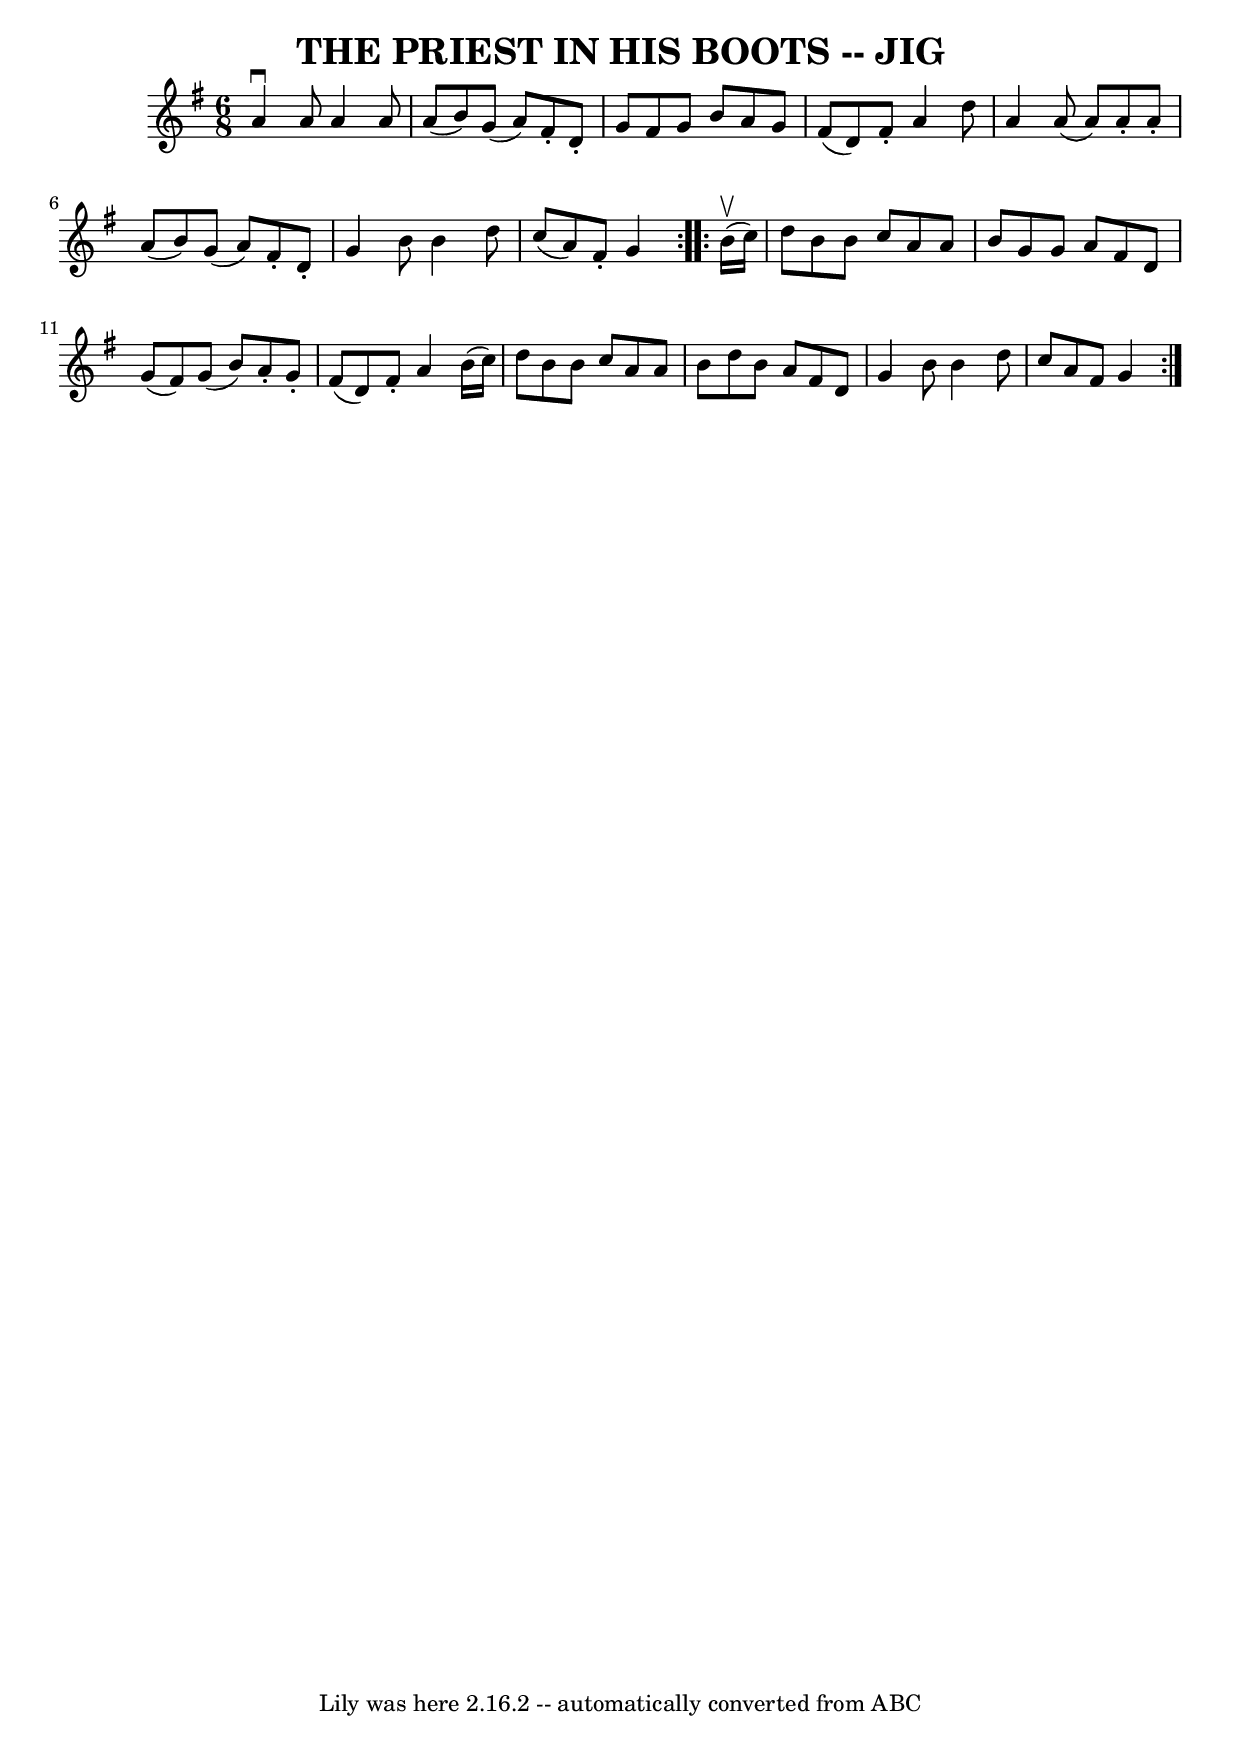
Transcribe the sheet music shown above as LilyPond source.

\version "2.16.2"
\include "Mammoth.ily"
\header {
  %% book = "Ryan's Mammoth Collection of Fiddle Tunes"
 crossRefNumber = "1"
 footnotes = ""
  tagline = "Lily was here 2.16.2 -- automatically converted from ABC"
  title = "THE PRIEST IN HIS BOOTS -- JIG"

}
voicedefault =  {



  \repeat volta 2 {

    \time 6/8 
    \key g \major a'4^\downbow a'8 a'4 a'8     |
 a'8 ( b'8) g'8 (a'8) fs'8-. d'8-.    |
 g'8 fs'8 g'8 b'8 a'8 g'8     |
 fs'8 (d'8) fs'8-. a'4 d''8         |
 a'4 a'8 (a'8) a'8-. a'8-.   |
 a'8 (b'8) g'8 (a'8) fs'8-. d'8-.    |
 g'4 b'8 b'4 d''8     |
 c''8 (a'8) fs'8-. g'4    
  }     

  \repeat volta 2 { b'16 (^\upbow c''16)        |
 d''8 b'8 b'8 c''8 a'8 a'8     |
 b'8 g'8 g'8 a'8 fs'8 d'8     |
 g'8 (fs'8) g'8 (b'8) a'8-. g'8-.    |
 fs'8 (d'8) fs'8-. a'4 b'16 (c''16)        |
 d''8 b'8 b'8 c''8 a'8 a'8    |
 b'8 d''8 b'8 a'8 fs'8 d'8     |
 g'4 b'8 b'4 d''8    |
    
 c''8 a'8 fs'8 g'4    
  }   

}

\score{
  <<

    \context Staff="default"
    {
      \voicedefault 
      
    }

  >>
  \layout {
    
  }
  \midi {
  }

}
